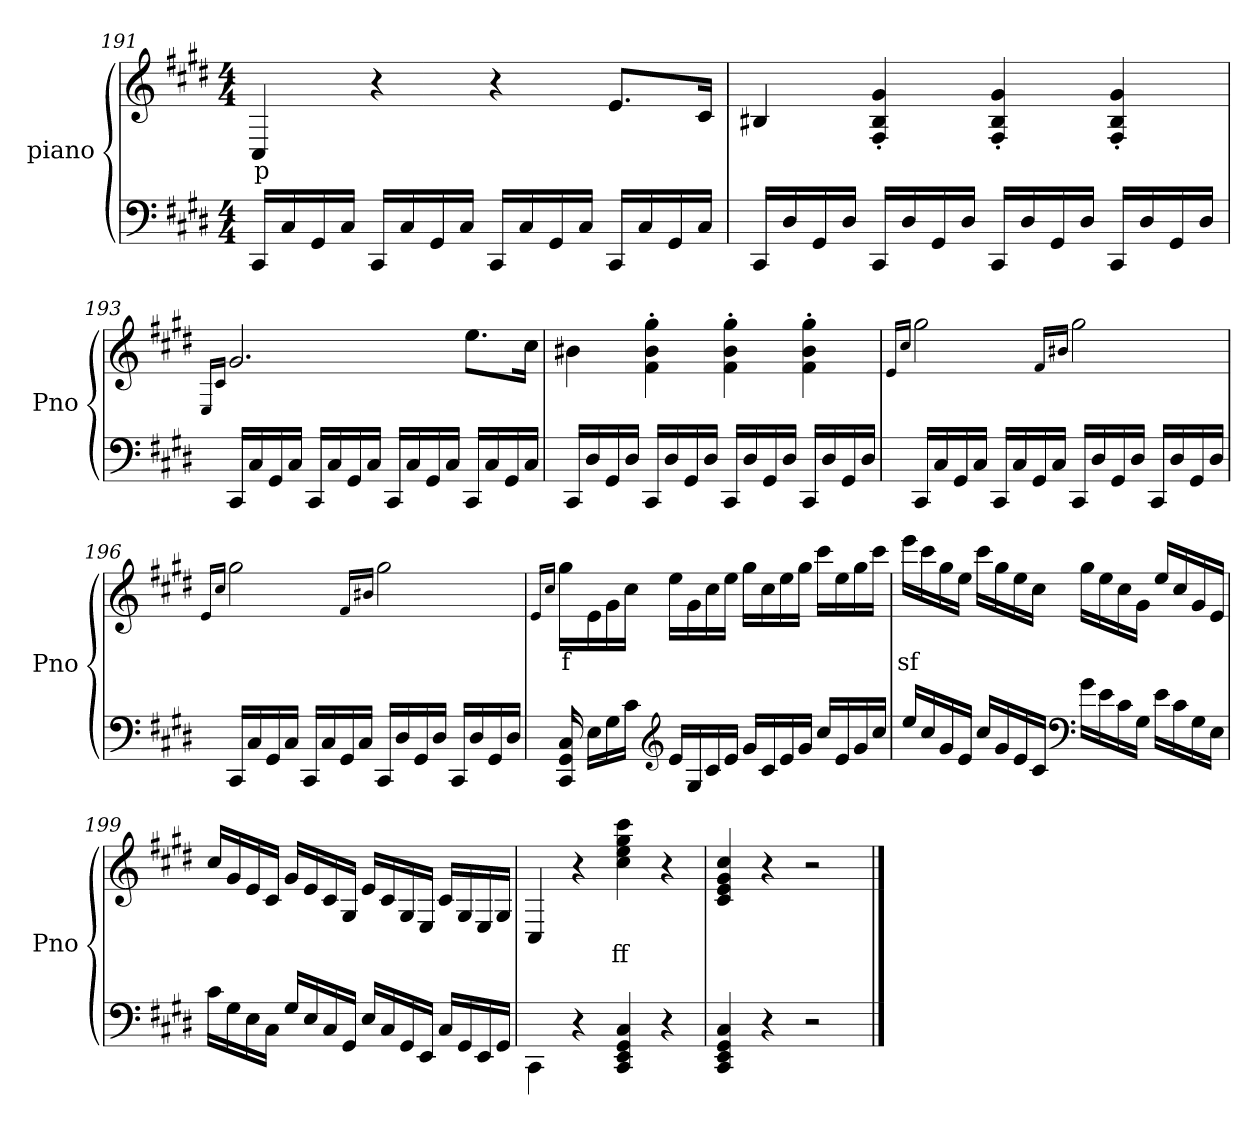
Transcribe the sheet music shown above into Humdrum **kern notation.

**kern	**kern	**text
*part2	*part1	*part1
*staff2	*staff1	*staff1
*I"piano	*I"piano	*
*I'Pno	*I'Pno	*
!!LO:LB:g=z
*clefF4	*clefG2	*
*k[f#c#g#d#]	*k[f#c#g#d#]	*
*c#:	*c#:	*
*M4/4	*M4/4	*
=191	=191	=191
16CC#/LL	4C#/	p
16C#/	.	.
16GG#/	.	.
16C#/JJ	.	.
16CC#/LL	4r	.
16C#/	.	.
16GG#/	.	.
16C#/JJ	.	.
16CC#/LL	4r	.
16C#/	.	.
16GG#/	.	.
16C#/JJ	.	.
16CC#/LL	8.e/L	.
16C#/	.	.
16GG#/	.	.
16C#/JJ	16c#/Jk	.
=192	=192	=192
16CC#/LL	4B#X/	.
16D#/	.	.
16GG#/	.	.
16D#/JJ	.	.
16CC#/LL	4F#/' 4B#/' 4g#/'	.
16D#/	.	.
16GG#/	.	.
16D#/JJ	.	.
16CC#/LL	4F#/' 4B#/' 4g#/'	.
16D#/	.	.
16GG#/	.	.
16D#/JJ	.	.
16CC#/LL	4F#/' 4B#/' 4g#/'	.
16D#/	.	.
16GG#/	.	.
16D#/JJ	.	.
=193	=193	=193
.	16qE/LL	.
.	16qc#/JJ	.
16CC#/LL	2.g#/	.
16C#/	.	.
16GG#/	.	.
16C#/JJ	.	.
16CC#/LL	.	.
16C#/	.	.
16GG#/	.	.
16C#/JJ	.	.
16CC#/LL	.	.
16C#/	.	.
16GG#/	.	.
16C#/JJ	.	.
16CC#/LL	8.ee\L	.
16C#/	.	.
16GG#/	.	.
16C#/JJ	16cc#\Jk	.
!!LO:LB:g=z
=194	=194	=194
16CC#/LL	4b#X\	.
16D#/	.	.
16GG#/	.	.
16D#/JJ	.	.
16CC#/LL	4f#\' 4b#\' 4gg#\'	.
16D#/	.	.
16GG#/	.	.
16D#/JJ	.	.
16CC#/LL	4f#\' 4b#\' 4gg#\'	.
16D#/	.	.
16GG#/	.	.
16D#/JJ	.	.
16CC#/LL	4f#\' 4b#\' 4gg#\'	.
16D#/	.	.
16GG#/	.	.
16D#/JJ	.	.
=195	=195	=195
.	16qe/LL	.
.	16qcc#/JJ	.
16CC#/LL	2gg#\	.
16C#/	.	.
16GG#/	.	.
16C#/JJ	.	.
16CC#/LL	.	.
16C#/	.	.
16GG#/	.	.
16C#/JJ	.	.
.	16qf#/LL	.
.	16qb#X/JJ	.
16CC#/LL	2gg#\	.
16D#/	.	.
16GG#/	.	.
16D#/JJ	.	.
16CC#/LL	.	.
16D#/	.	.
16GG#/	.	.
16D#/JJ	.	.
=196	=196	=196
.	16qe/LL	.
.	16qcc#/JJ	.
16CC#/LL	2gg#\	.
16C#/	.	.
16GG#/	.	.
16C#/JJ	.	.
16CC#/LL	.	.
16C#/	.	.
16GG#/	.	.
16C#/JJ	.	.
.	16qf#/LL	.
.	16qb#X/JJ	.
16CC#/LL	2gg#\	.
16D#/	.	.
16GG#/	.	.
16D#/JJ	.	.
16CC#/LL	.	.
16D#/	.	.
16GG#/	.	.
16D#/JJ	.	.
!!LO:LB:g=z
=197	=197	=197
.	16qe/LL	.
.	16qcc#/JJ	.
16CC#/ 16GG#/ 16C#/	16gg#\LL	f
16E\LL	16e\	.
16G#\	16g#\	.
16c#\JJ	16cc#\JJ	.
*clefG2	*	*
16e/LL	16ee\LL	.
16G#/	16g#\	.
16c#/	16cc#\	.
16e/JJ	16ee\JJ	.
16g#/LL	16gg#\LL	.
16c#/	16cc#\	.
16e/	16ee\	.
16g#/JJ	16gg#\JJ	.
16cc#/LL	16ccc#\LL	.
16e/	16ee\	.
16g#/	16gg#\	.
16cc#/JJ	16ccc#\JJ	.
=198	=198	=198
16ee/LL	16eee\LL	sf
16cc#/	16ccc#\	.
16g#/	16gg#\	.
16e/JJ	16ee\JJ	.
16cc#/LL	16ccc#\LL	.
16g#/	16gg#\	.
16e/	16ee\	.
16c#/JJ	16cc#\JJ	.
*clefF4	*	*
16g#\LL	16gg#\LL	.
16e\	16ee\	.
16c#\	16cc#\	.
16G#\JJ	16g#\JJ	.
16e\LL	16ee/LL	.
16c#\	16cc#/	.
16G#\	16g#/	.
16E\JJ	16e/JJ	.
!!LO:LB:g=z
=199	=199	=199
16c#\LL	16cc#/LL	.
16G#\	16g#/	.
16E\	16e/	.
16C#\JJ	16c#/JJ	.
16G#/LL	16g#/LL	.
16E/	16e/	.
16C#/	16c#/	.
16GG#/JJ	16G#/JJ	.
16E/LL	16e/LL	.
16C#/	16c#/	.
16GG#/	16G#/	.
16EE/JJ	16E/JJ	.
16C#/LL	16c#/LL	.
16GG#/	16G#/	.
16EE/	16E/	.
16GG#/JJ	16G#/JJ	.
=200	=200	=200
4CC#\	4C#/	.
4r	4r	.
4CC#/ 4EE/ 4GG#/ 4C#/	4cc#\ 4ee\ 4gg#\ 4ccc#\	ff
4r	4r	.
=201	=201	=201
4CC#/ 4EE/ 4GG#/ 4C#/	4c#/ 4e/ 4g#/ 4cc#/	.
4r	4r	.
2r	2r	.
==	==	==
*-	*-	*-
